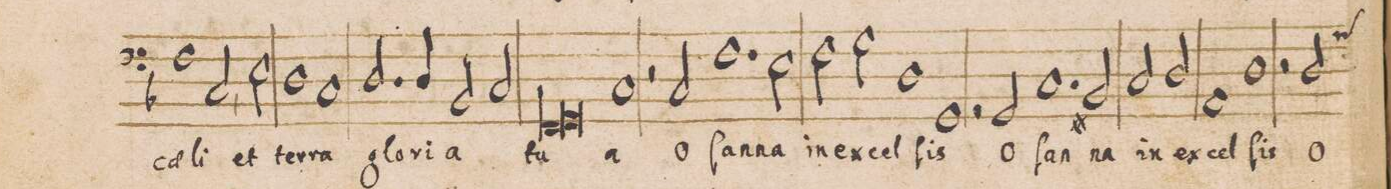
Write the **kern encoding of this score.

**kern	**text
*I"BASVS	*
*clefF4	*
*k[b-]	*
*met(C|)	*
*M2/1	*
1F	cae-
2C,/	-li
2E\	et
=25-	=25-
1D	ter-
1C	-ra
=26-	=26-
2.D/	glo-
4D/	-ri-
2BB-/	-a
2C/	.
=27-	=27-
*lig	*
1FF	tu-
1GG	.
*Xlig	*
=28-	=28-
1C	-a
2r	.
2C/	o-
=29-	=29-
1.F	ſan-
2E\	-na
=30-	=30-
2F\	in
2G\	ex-
1D	-cel-
=31-	=31-
1GG	-ſis
2r	.
2GG/	o-
=32-	=32-
1.C	ſan-
2BBn/	-na
=33-	=33-
2C/	in
2D/	ex-
1AA	-cel-
=34-	=34-
1D	-ſis
2r	.
2D/	O-
*custos:G	*
=35-	=35-
*-	*-
